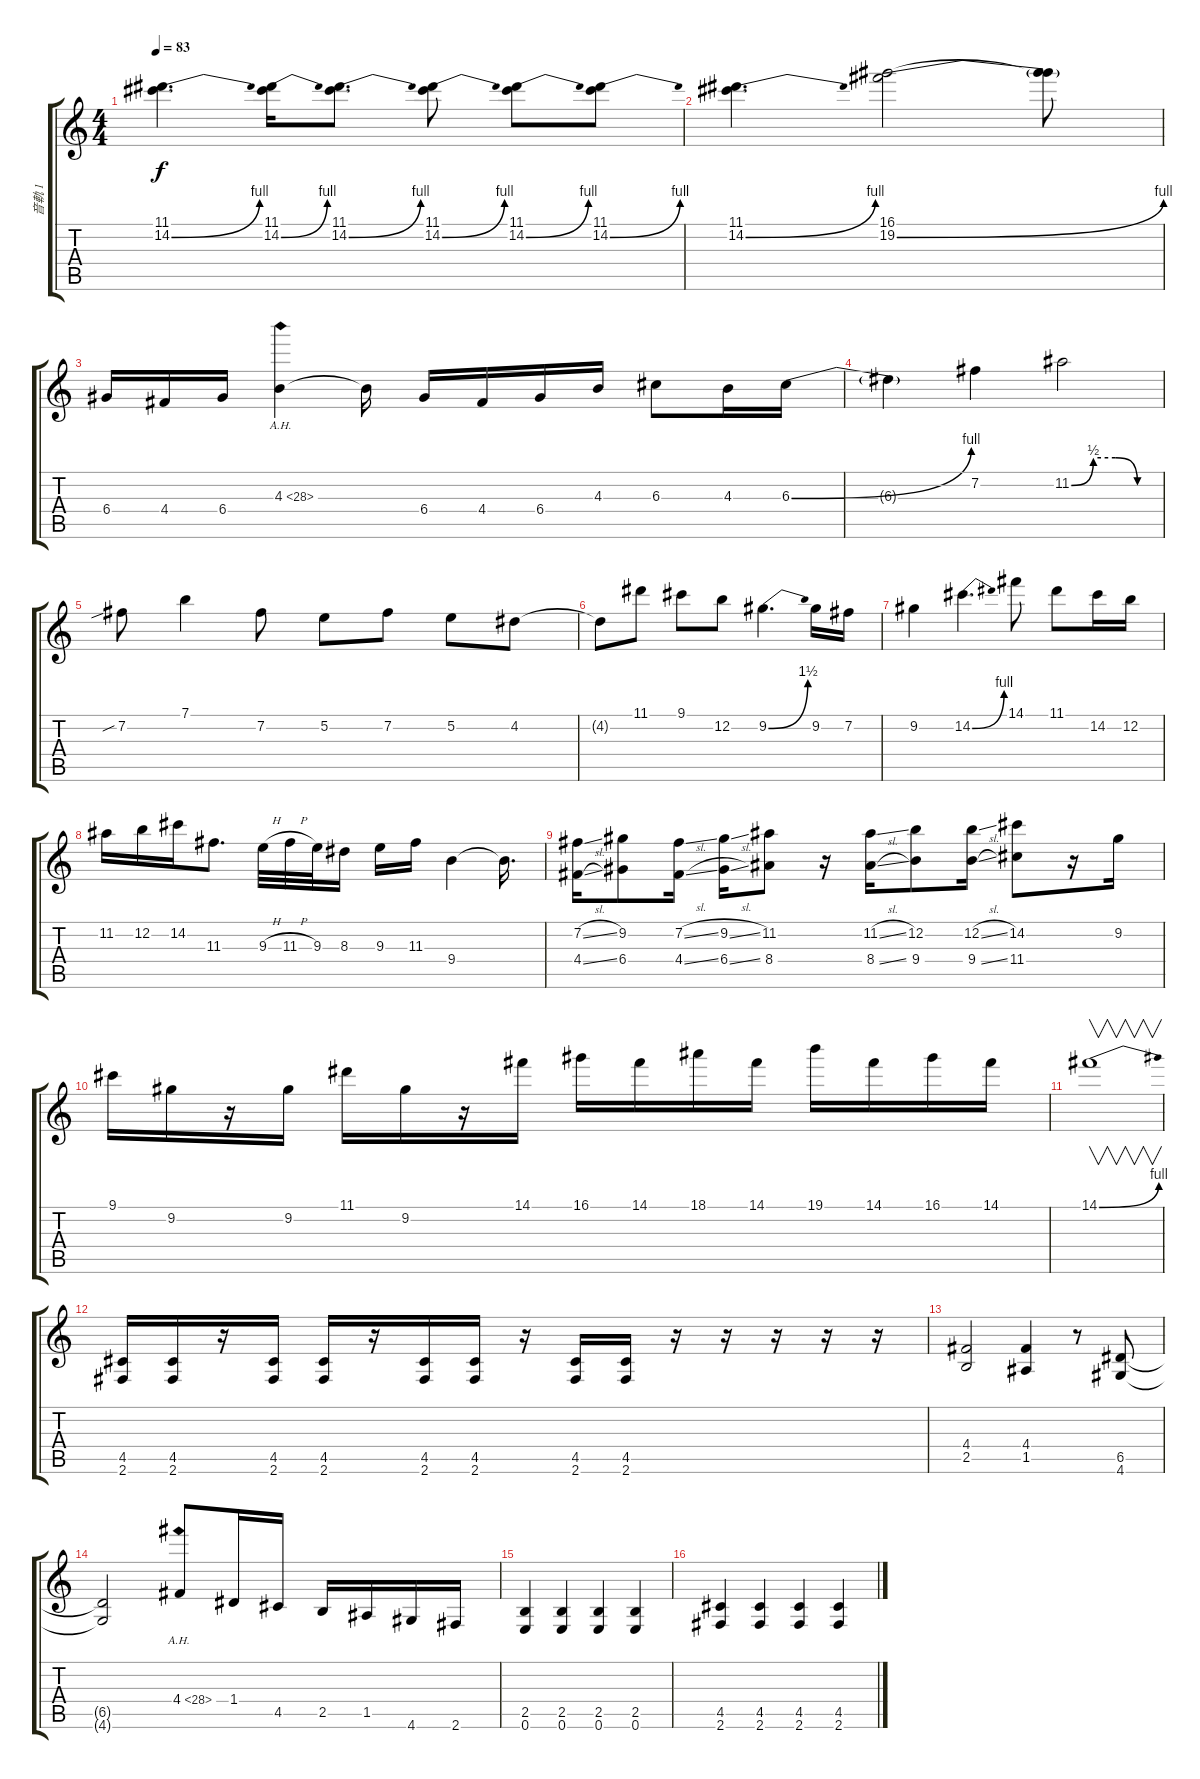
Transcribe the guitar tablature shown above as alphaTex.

\track ("音軌 1" "音軌 1") {instrument overdrivenguitar}
\staff {score tabs}
\tuning (E4 B3 G3 D3 A2 E2) {hide}
\ts (4 4)
\tempo 83
\clef g2
\ks c
(11.1 14.2{be (bend 0 0 60 4)}).4{d dy f} (11.1 14.2{be (bend 0 0 60 4)}).16 (11.1 14.2{be (bend 0 0 60 4)}).8{d} (11.1 14.2{be (bend 0 0 60 4)}).8 (11.1 14.2{be (bend 0 0 60 4)}).8 (11.1 14.2{be (bend 0 0 60 4)}).8 |
(11.1 14.2{be (bend 0 0 60 4)}).4{d} (16.1 19.2{be (bend 0 0 60 4)}).2 (16.1{t} 19.2{t}).8 |
6.4.16 4.4.16 6.4.16 4.3{ah 24}.4 4.3{t}.16 6.4.16 4.4.16 6.4.16 4.3.16 6.3.8 4.3.16 6.3{be (bend 0 0 60 4)}.16 |
6.3{t}.4 7.2.4 11.2{be (custom 0 0 15 2 30 2 45 0 60 0)}.2 |
7.2{sib}.8 7.1.4 7.2.8 5.2.8 7.2.8 5.2.8 4.2.8 |
4.2{t}.8 11.1.8 9.1.8 12.2.8 9.2{be (bend 0 0 60 6)}.4{d} 9.2.16 7.2.16 |
9.2.4 14.2{be (bend 0 0 60 4)}.4{d} 14.1.8 11.1.8 14.2.16 12.2.16 |
11.2.16 12.2.16 14.2.16 11.3.8{d} 9.3{h}.32 11.3{h}.32 9.3.32 8.3.16 9.3.16 11.3.16 9.4.4 9.4{t}.16{d} |
(7.2{sl} 4.4{sl}).16 (9.2 6.4).8 (7.2{sl} 4.4{sl}).16 (9.2{sl} 6.4{sl}).16 (11.2 8.4).8 r.16 (11.2{sl} 8.4{sl}).16 (12.2 9.4).8 (12.2{sl} 9.4{sl}).16 (14.2 11.4).8 r.16 9.2.16 |
9.1.16 9.2.16 r.16 9.2.16 11.1.16 9.2.16 r.16 14.1.16 16.1.16 14.1.16 18.1.16 14.1.16 19.1.16 14.1.16 16.1.16 14.1.16 |
14.1{be (bend 0 0 60 4)}.1{v} |
(4.5 2.6).16 (4.5 2.6).16 r.16 (4.5 2.6).16 (4.5 2.6).16 r.16 (4.5 2.6).16 (4.5 2.6).16 r.16 (4.5 2.6).16 (4.5 2.6).16 r.16 r.16 r.16 r.16 r.16 |
(4.4 2.5).2 (4.4 1.5).4 r.8 (6.5 4.6).8 |
(6.5{t} 4.6{t}).2 4.4{ah 24}.8 1.4.16 4.5.16 2.5.16 1.5.16 4.6.16 2.6.16 |
(2.5 0.6).4 (2.5 0.6).4 (2.5 0.6).4 (2.5 0.6).4 |
(4.5 2.6).4 (4.5 2.6).4 (4.5 2.6).4 (4.5 2.6).4
